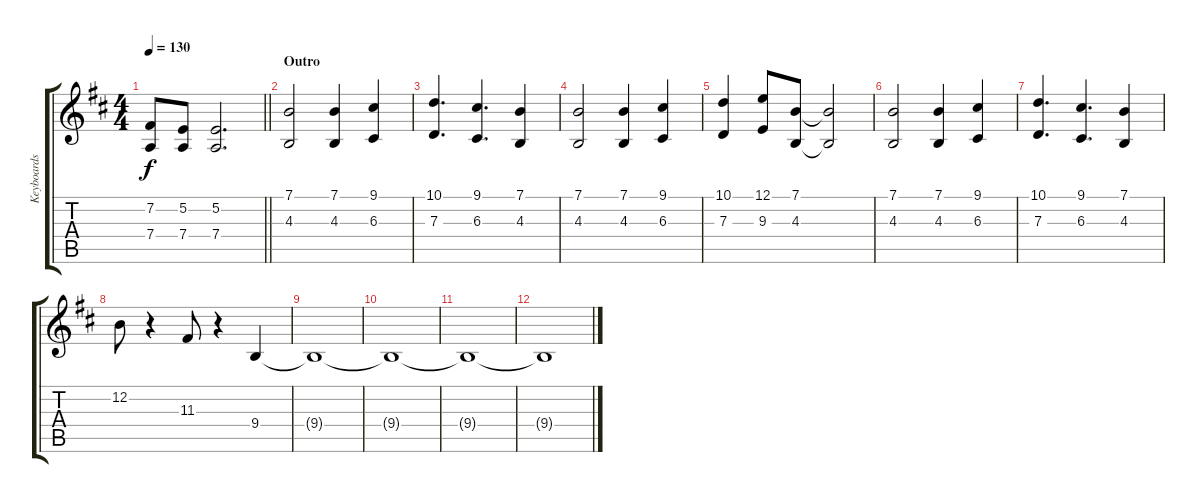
\track ("Keyboards" "Keyboards") {instrument stringensemble1}
\staff {score tabs}
\tuning (E4 B3 G3 D3 A2 E2) {hide}
\ts (4 4)
\tempo 130
\clef g2
\barLineRight lightlight
\ks d
(7.2{t} 7.4{t}).8{dy f} (5.2 7.4).8 (5.2 7.4).2{d} |
\section ("" "Outro")
(7.1 4.3).2 (7.1 4.3).4 (9.1 6.3).4 |
(10.1 7.3).4{d} (9.1 6.3).4{d} (7.1 4.3).4 |
(7.1 4.3).2 (7.1 4.3).4 (9.1 6.3).4 |
(10.1 7.3).4 (12.1 9.3).8 (7.1 4.3).8 (7.1{t} 4.3{t}).2 |
(7.1 4.3).2 (7.1 4.3).4 (9.1 6.3).4 |
(10.1 7.3).4{d} (9.1 6.3).4{d} (7.1 4.3).4 |
12.2.8 r.4 11.3.8 r.4 9.4.4 |
9.4{t}.1 |
9.4{t}.1{volume 0} |
9.4{t}.1 |
9.4{t}.1
